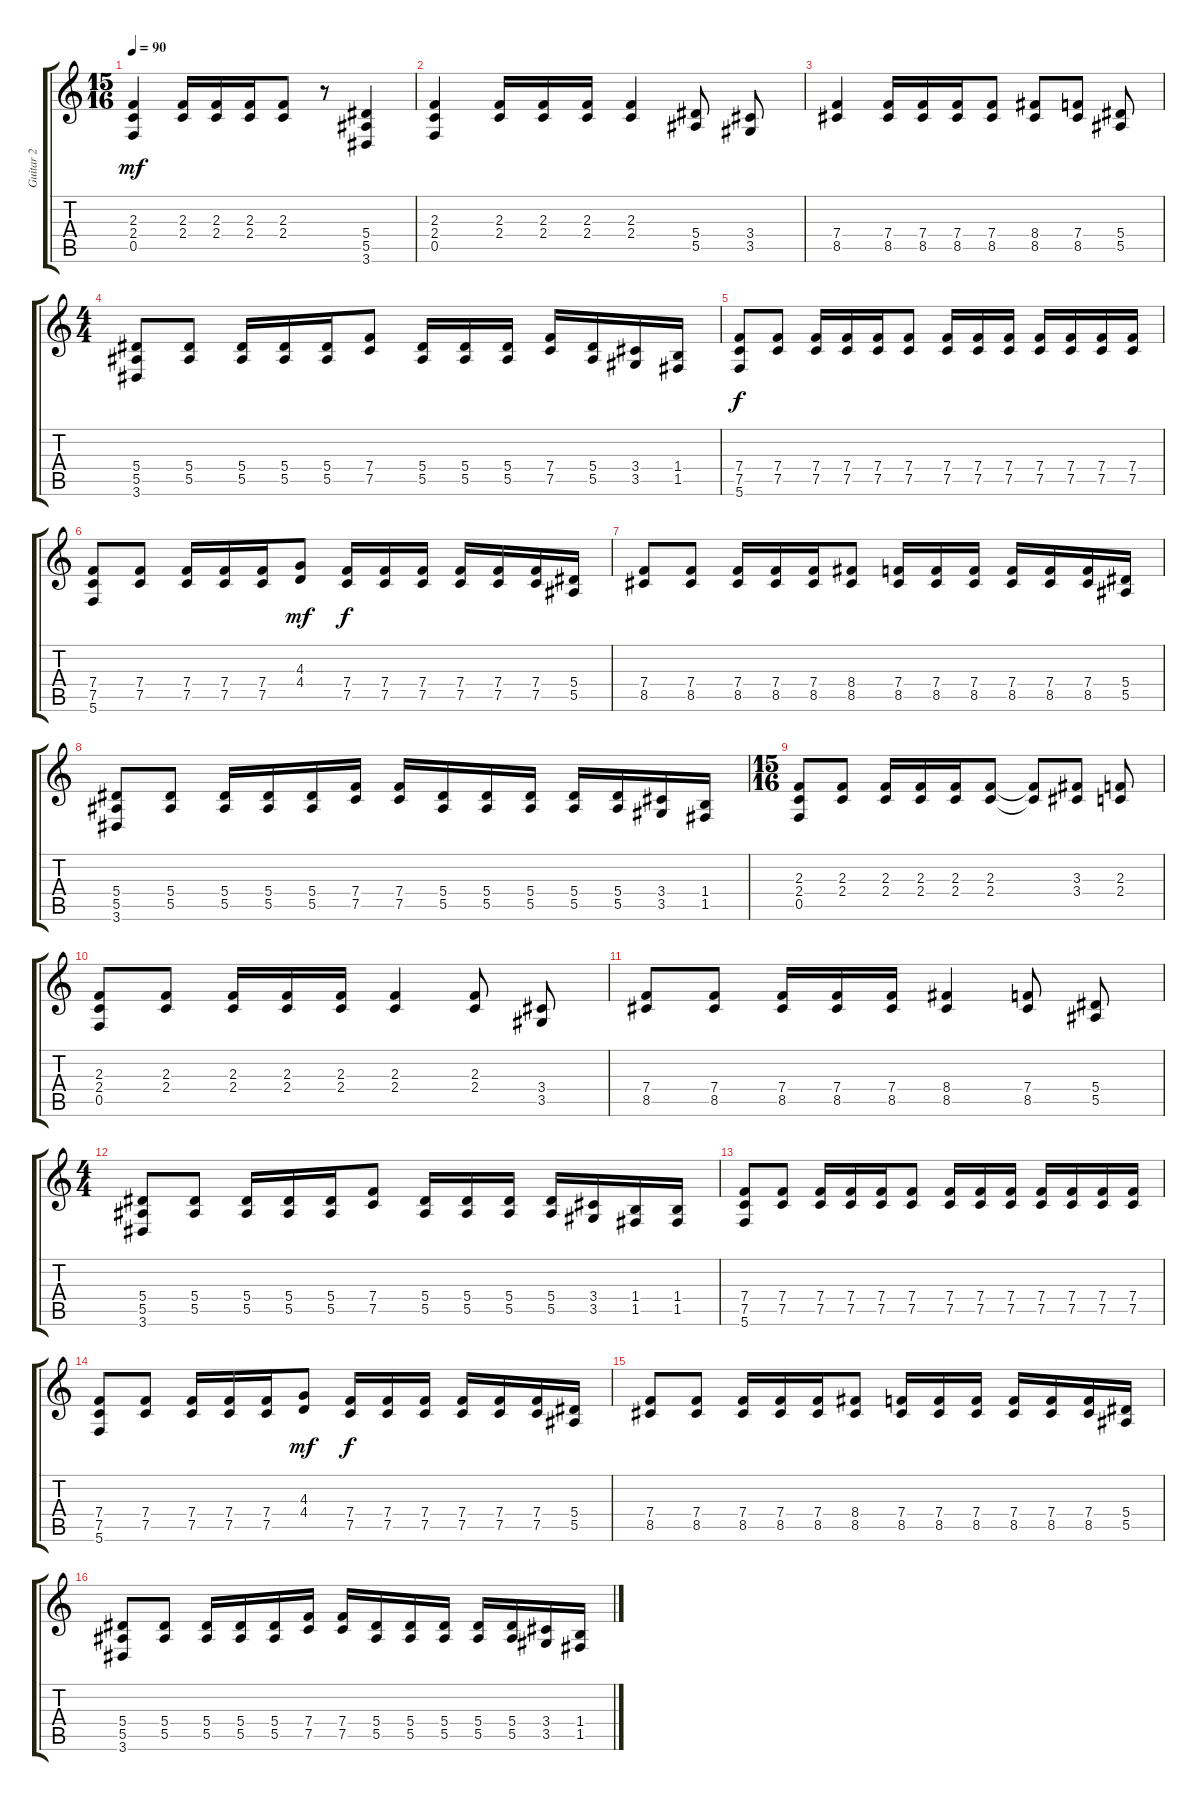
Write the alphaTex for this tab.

\track ("Guitar 2" "Guitar 2") {instrument distortionguitar}
\staff {score tabs}
\tuning (C4 G3 Eb3 Bb2 F2 C2) {hide}
\ts (15 16)
\section ("" "")
\tempo 90
\clef g2
\ks c
(2.3 2.4 0.5).4{dy mf} (2.3 2.4).16 (2.3 2.4).16 (2.3 2.4).16 (2.3 2.4).8 r.8 (5.4 5.5 3.6).4 |
(2.3 2.4 0.5).4 (2.3 2.4).16 (2.3 2.4).16 (2.3 2.4).16 (2.3 2.4).4 (5.4 5.5).8 (3.4 3.5).8 |
(7.4 8.5).4 (7.4 8.5).16 (7.4 8.5).16 (7.4 8.5).16 (7.4 8.5).8 (8.4 8.5).8 (7.4 8.5).8 (5.4 5.5).8 |
\ts (4 4)
(5.4 5.5 3.6).8 (5.4 5.5).8 (5.4 5.5).16 (5.4 5.5).16 (5.4 5.5).16 (7.4 7.5).8 (5.4 5.5).16 (5.4 5.5).16 (5.4 5.5).16 (7.4 7.5).16 (5.4 5.5).16 (3.4 3.5).16 (1.4 1.5).16 |
(7.4 7.5 5.6).8{dy f} (7.4 7.5).8 (7.4 7.5).16 (7.4 7.5).16 (7.4 7.5).16 (7.4 7.5).8 (7.4 7.5).16 (7.4 7.5).16 (7.4 7.5).16 (7.4 7.5).16 (7.4 7.5).16 (7.4 7.5).16 (7.4 7.5).16 |
(7.4 7.5 5.6).8 (7.4 7.5).8 (7.4 7.5).16 (7.4 7.5).16 (7.4 7.5).16 (4.3 4.4).8{dy mf} (7.4 7.5).16{dy f} (7.4 7.5).16 (7.4 7.5).16 (7.4 7.5).16 (7.4 7.5).16 (7.4 7.5).16 (5.4 5.5).16 |
(7.4 8.5).8 (7.4 8.5).8 (7.4 8.5).16 (7.4 8.5).16 (7.4 8.5).16 (8.4 8.5).8 (7.4 8.5).16 (7.4 8.5).16 (7.4 8.5).16 (7.4 8.5).16 (7.4 8.5).16 (7.4 8.5).16 (5.4 5.5).16 |
(5.4 5.5 3.6).8 (5.4 5.5).8 (5.4 5.5).16 (5.4 5.5).16 (5.4 5.5).16 (7.4 7.5).16 (7.4 7.5).16 (5.4 5.5).16 (5.4 5.5).16 (5.4 5.5).16 (5.4 5.5).16 (5.4 5.5).16 (3.4 3.5).16 (1.4 1.5).16 |
\ts (15 16)
(2.3 2.4 0.5).8 (2.3 2.4).8 (2.3 2.4).16 (2.3 2.4).16 (2.3 2.4).16 (2.3 2.4).8 (2.3{t} 2.4{t}).8 (3.3 3.4).8 (2.3 2.4).8 |
(2.3 2.4 0.5).8 (2.3 2.4).8 (2.3 2.4).16 (2.3 2.4).16 (2.3 2.4).16 (2.3 2.4).4 (2.3 2.4).8 (3.4 3.5).8 |
(7.4 8.5).8 (7.4 8.5).8 (7.4 8.5).16 (7.4 8.5).16 (7.4 8.5).16 (8.4 8.5).4 (7.4 8.5).8 (5.4 5.5).8 |
\ts (4 4)
(5.4 5.5 3.6).8 (5.4 5.5).8 (5.4 5.5).16 (5.4 5.5).16 (5.4 5.5).16 (7.4 7.5).8 (5.4 5.5).16 (5.4 5.5).16 (5.4 5.5).16 (5.4 5.5).16 (3.4 3.5).16 (1.4 1.5).16 (1.4 1.5).16 |
(7.4 7.5 5.6).8 (7.4 7.5).8 (7.4 7.5).16 (7.4 7.5).16 (7.4 7.5).16 (7.4 7.5).8 (7.4 7.5).16 (7.4 7.5).16 (7.4 7.5).16 (7.4 7.5).16 (7.4 7.5).16 (7.4 7.5).16 (7.4 7.5).16 |
(7.4 7.5 5.6).8 (7.4 7.5).8 (7.4 7.5).16 (7.4 7.5).16 (7.4 7.5).16 (4.3 4.4).8{dy mf} (7.4 7.5).16{dy f} (7.4 7.5).16 (7.4 7.5).16 (7.4 7.5).16 (7.4 7.5).16 (7.4 7.5).16 (5.4 5.5).16 |
(7.4 8.5).8 (7.4 8.5).8 (7.4 8.5).16 (7.4 8.5).16 (7.4 8.5).16 (8.4 8.5).8 (7.4 8.5).16 (7.4 8.5).16 (7.4 8.5).16 (7.4 8.5).16 (7.4 8.5).16 (7.4 8.5).16 (5.4 5.5).16 |
(5.4 5.5 3.6).8 (5.4 5.5).8 (5.4 5.5).16 (5.4 5.5).16 (5.4 5.5).16 (7.4 7.5).16 (7.4 7.5).16 (5.4 5.5).16 (5.4 5.5).16 (5.4 5.5).16 (5.4 5.5).16 (5.4 5.5).16 (3.4 3.5).16 (1.4 1.5).16
